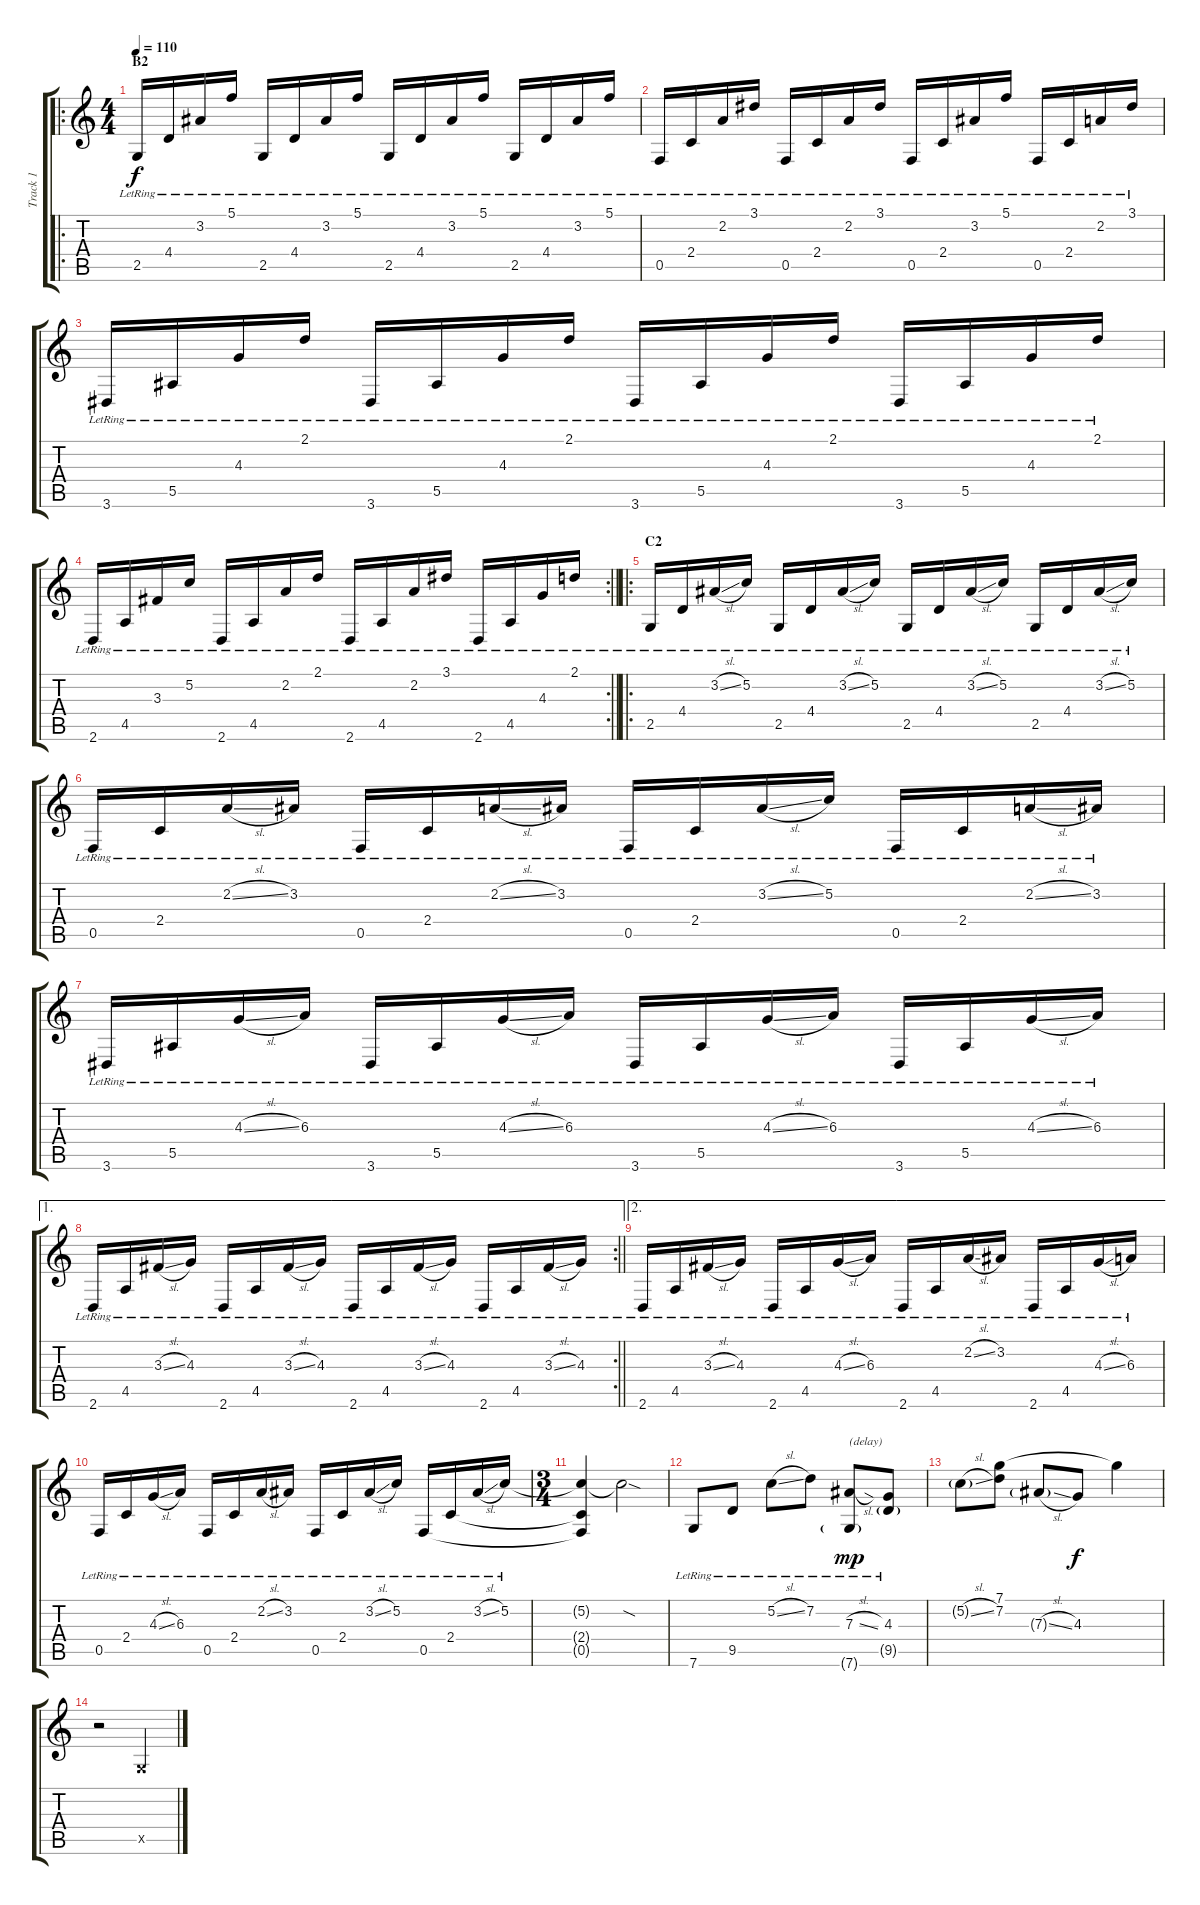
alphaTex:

\track ("Track 1" "Track 1") {instrument acousticguitarnylon}
\staff {score tabs}
\tuning (C4 G3 Eb3 Bb2 F2 C2) {hide}
\ro
\ts (4 4)
\section ("" "B2")
\tempo 110
\clef g2
\ks c
2.5{lr}.16{dy f} 4.4{lr}.16 3.2{lr}.16 5.1{lr}.16 2.5{lr}.16 4.4{lr}.16 3.2{lr}.16 5.1{lr}.16 2.5{lr}.16 4.4{lr}.16 3.2{lr}.16 5.1{lr}.16 2.5{lr}.16 4.4{lr}.16 3.2{lr}.16 5.1{lr}.16 |
0.5{lr}.16 2.4{lr}.16 2.2{lr}.16 3.1{lr}.16 0.5{lr}.16 2.4{lr}.16 2.2{lr}.16 3.1{lr}.16 0.5{lr}.16 2.4{lr}.16 3.2{lr}.16 5.1{lr}.16 0.5{lr}.16 2.4{lr}.16 2.2{lr}.16 3.1{lr}.16 |
3.6{lr}.16 5.5{lr}.16 4.3{lr}.16 2.1{lr}.16 3.6{lr}.16 5.5{lr}.16 4.3{lr}.16 2.1{lr}.16 3.6{lr}.16 5.5{lr}.16 4.3{lr}.16 2.1{lr}.16 3.6{lr}.16 5.5{lr}.16 4.3{lr}.16 2.1{lr}.16 |
\rc 2
\barLineRight lightlight
2.6{lr}.16 4.5{lr}.16 3.3{lr}.16 5.2{lr}.16 2.6{lr}.16 4.5{lr}.16 2.2{lr}.16 2.1{lr}.16 2.6{lr}.16 4.5{lr}.16 2.2{lr}.16 3.1{lr}.16 2.6{lr}.16 4.5{lr}.16 4.3{lr}.16 2.1{lr}.16 |
\ro
\section ("" "C2")
2.5{lr}.16 4.4{lr}.16 3.2{sl lr}.16 5.2{lr}.16 2.5{lr}.16 4.4{lr}.16 3.2{sl lr}.16 5.2{lr}.16 2.5{lr}.16 4.4{lr}.16 3.2{sl lr}.16 5.2{lr}.16 2.5{lr}.16 4.4{lr}.16 3.2{sl lr}.16 5.2{lr}.16 |
0.5{lr}.16 2.4{lr}.16 2.2{sl lr}.16 3.2{lr}.16 0.5{lr}.16 2.4{lr}.16 2.2{sl lr}.16 3.2{lr}.16 0.5{lr}.16 2.4{lr}.16 3.2{sl lr}.16 5.2{lr}.16 0.5{lr}.16 2.4{lr}.16 2.2{sl lr}.16 3.2{lr}.16 |
3.6{lr}.16 5.5{lr}.16 4.3{sl lr}.16 6.3{lr}.16 3.6{lr}.16 5.5{lr}.16 4.3{sl lr}.16 6.3{lr}.16 3.6{lr}.16 5.5{lr}.16 4.3{sl lr}.16 6.3{lr}.16 3.6{lr}.16 5.5{lr}.16 4.3{sl lr}.16 6.3{lr}.16 |
\ae 1
\rc 2
\barLineRight lightlight
2.6{lr}.16 4.5{lr}.16 3.3{sl lr}.16 4.3{lr}.16 2.6{lr}.16 4.5{lr}.16 3.3{sl lr}.16 4.3{lr}.16 2.6{lr}.16 4.5{lr}.16 3.3{sl lr}.16 4.3{lr}.16 2.6{lr}.16 4.5{lr}.16 3.3{sl lr}.16 4.3{lr}.16 |
\ae 2
2.6{lr}.16 4.5{lr}.16 3.3{sl lr}.16 4.3{lr}.16 2.6{lr}.16 4.5{lr}.16 4.3{sl lr}.16 6.3{lr}.16 2.6{lr}.16 4.5{lr}.16 2.2{sl lr}.16 3.2{lr}.16 2.6{lr}.16 4.5{lr}.16 4.3{sl lr}.16 6.3{lr}.16 |
0.5{lr}.16 2.4{lr}.16 4.3{sl lr}.16 6.3{lr}.16 0.5{lr}.16 2.4{lr}.16 2.2{sl lr}.16 3.2{lr}.16 0.5{lr}.16 2.4{lr}.16 3.2{sl lr}.16 5.2{lr}.16 0.5{lr}.16 2.4{lr}.16 3.2{sl lr}.16 5.2{lr}.16 |
\ts (3 4)
(5.2{t} 2.4{t} 0.5{t}).4 5.2{sod t}.2 |
7.6{lr}.8 9.5{lr}.8 5.2{sl lr}.8 7.2{lr}.8 (7.3{sl lr} 7.6{g}).8{txt "(delay)" dy mp} (4.3{lr} 9.5{g}).8 |
5.2{sl g}.8 (7.1 7.2).8 7.3{sl g}.8 4.3.8{dy f} 7.1{t}.4 |
r.2 2.5{x}.4
